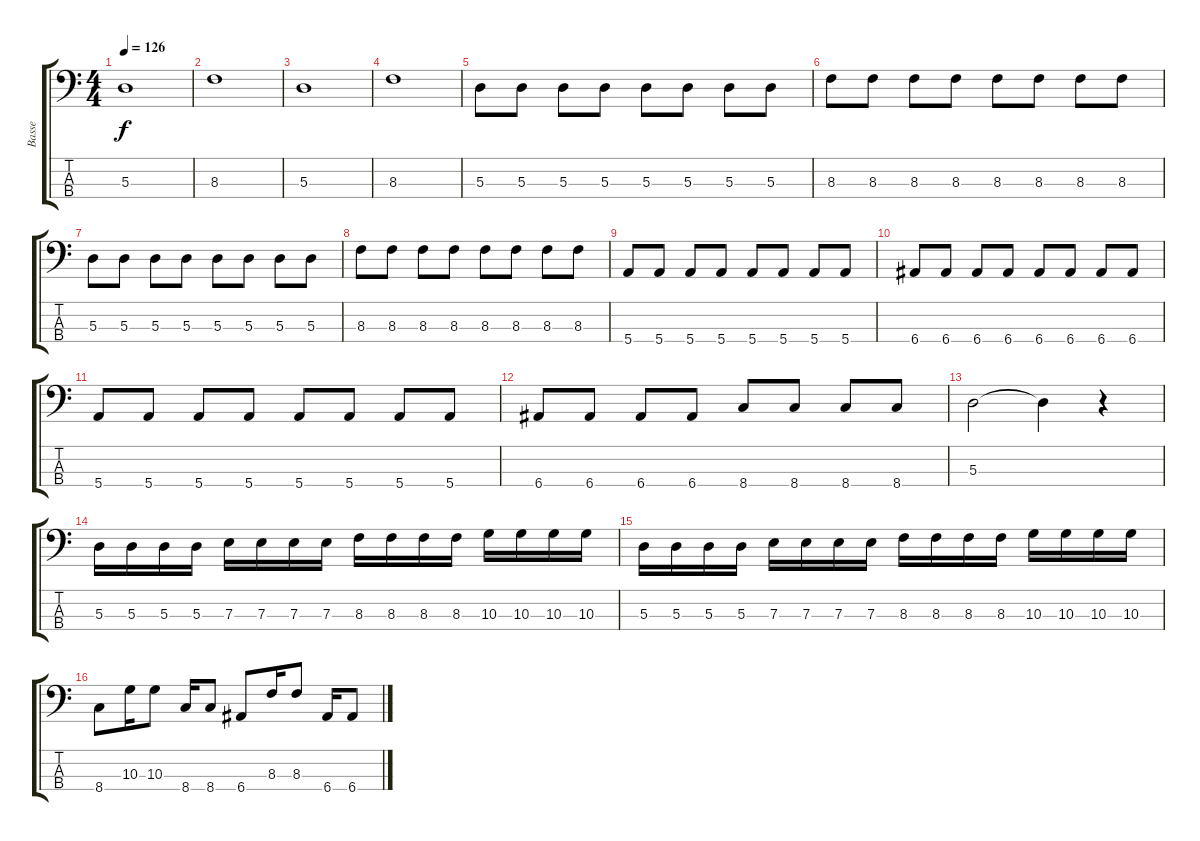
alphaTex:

\track ("Basse" "Basse") {instrument electricbassfinger}
\staff {score tabs}
\tuning (G2 D2 A1 E1) {hide}
\ts (4 4)
\tempo 126
\clef f4
\ks c
5.3.1{dy f} |
8.3.1 |
5.3.1 |
8.3.1 |
5.3.8 5.3.8 5.3.8 5.3.8 5.3.8 5.3.8 5.3.8 5.3.8 |
8.3.8 8.3.8 8.3.8 8.3.8 8.3.8 8.3.8 8.3.8 8.3.8 |
5.3.8 5.3.8 5.3.8 5.3.8 5.3.8 5.3.8 5.3.8 5.3.8 |
8.3.8 8.3.8 8.3.8 8.3.8 8.3.8 8.3.8 8.3.8 8.3.8 |
5.4.8 5.4.8 5.4.8 5.4.8 5.4.8 5.4.8 5.4.8 5.4.8 |
6.4.8 6.4.8 6.4.8 6.4.8 6.4.8 6.4.8 6.4.8 6.4.8 |
5.4.8 5.4.8 5.4.8 5.4.8 5.4.8 5.4.8 5.4.8 5.4.8 |
6.4.8 6.4.8 6.4.8 6.4.8 8.4.8 8.4.8 8.4.8 8.4.8 |
5.3.2 5.3{t}.4 r.4 |
5.3.16 5.3.16 5.3.16 5.3.16 7.3.16 7.3.16 7.3.16 7.3.16 8.3.16 8.3.16 8.3.16 8.3.16 10.3.16 10.3.16 10.3.16 10.3.16 |
5.3.16 5.3.16 5.3.16 5.3.16 7.3.16 7.3.16 7.3.16 7.3.16 8.3.16 8.3.16 8.3.16 8.3.16 10.3.16 10.3.16 10.3.16 10.3.16 |
8.4.8 10.3.16 10.3.8 8.4.16 8.4.8 6.4.8 8.3.16 8.3.8 6.4.16 6.4.8
